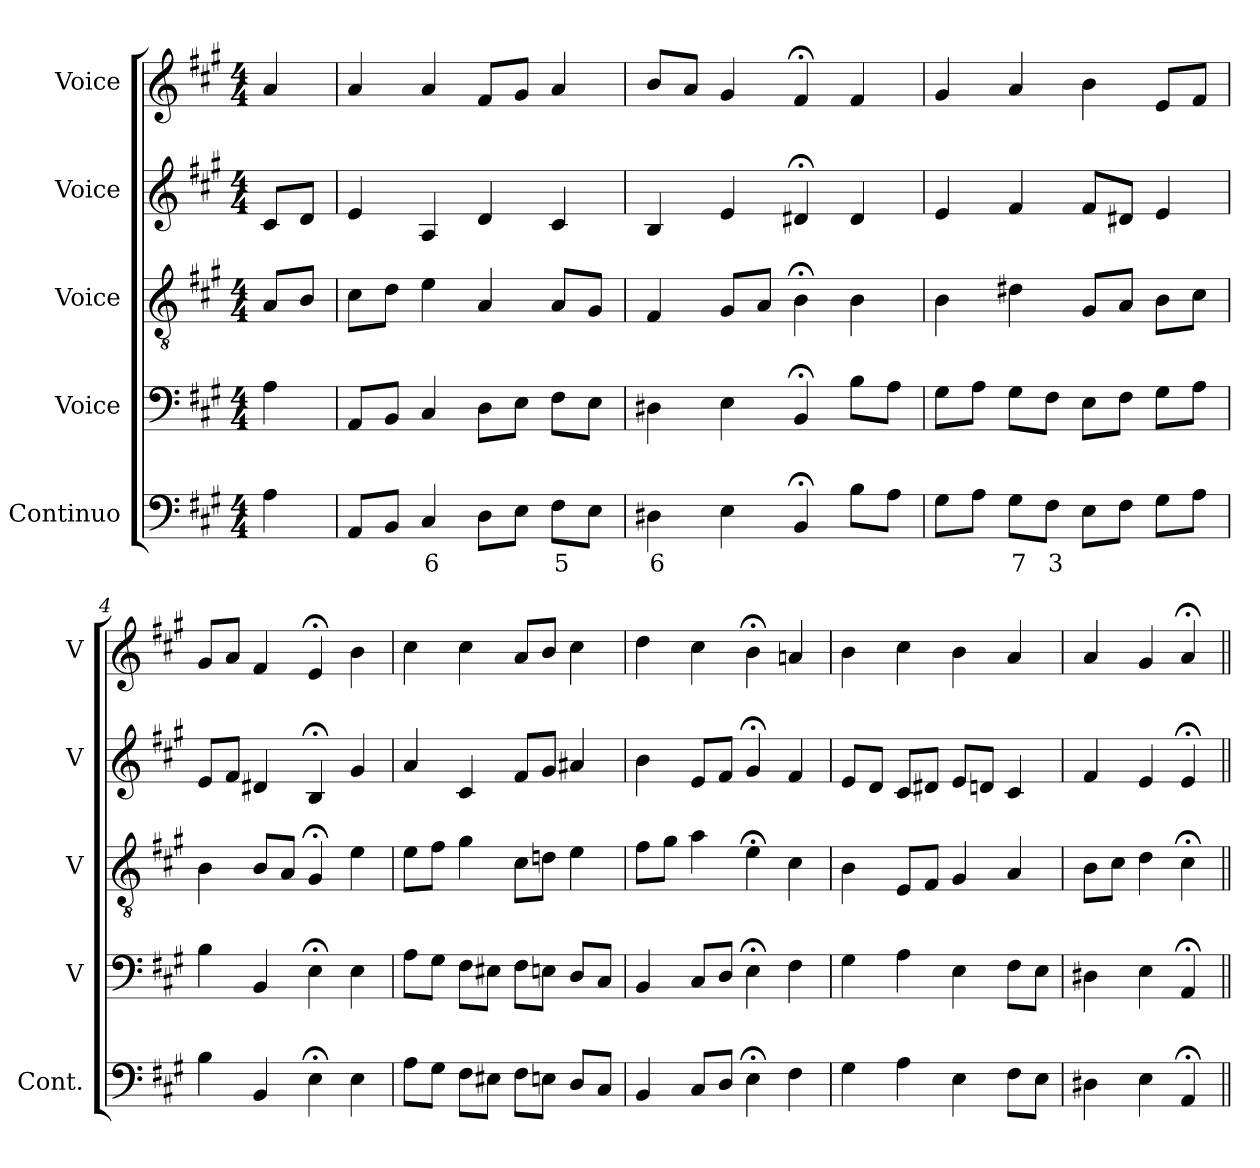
**kern	**text	**kern	**kern	**kern	**kern
*part5	*part5	*part4	*part3	*part2	*part1
*staff5	*staff5	*staff4	*staff3	*staff2	*staff1
*I"Continuo	*	*I"Voice	*I"Voice	*I"Voice	*I"Voice
*I'Cont.	*	*I'V	*I'V	*I'V	*I'V
*clefF4	*	*clefF4	*clefGv2	*clefG2	*clefG2
*ITrd7c12	*	*	*	*	*
*k[f#c#g#]	*	*k[f#c#g#]	*k[f#c#g#]	*k[f#c#g#]	*k[f#c#g#]
*M4/4	*	*M4/4	*M4/4	*M4/4	*M4/4
=	=	=	=	=	=
4AA\	.	4A\	8A/L	8c#/L	4a/
.	.	.	8B/J	8d/J	.
=1	=1	=1	=1	=1	=1
8AAA/L	.	8AA/L	8c#\L	4e/	4a/
8BBB/J	.	8BB/J	8d\J	.	.
!	!LO:LY:b	!	!	!	!
4CC#/	6	4C#/	4e\	4A/	4a/
8DD\L	.	8D\L	4A/	4d/	8f#/L
8EE\J	.	8E\J	.	.	8g#/J
!	!LO:LY:b	!	!	!	!
8FF#\L	5	8F#\L	8A/L	4c#/	4a/
8EE\J	.	8E\J	8G#/J	.	.
=2	=2	=2	=2	=2	=2
!	!LO:LY:b	!	!	!	!
4DD#X\	6	4D#X\	4F#/	4B/	8b/L
.	.	.	.	.	8a/J
4EE\	.	4E\	8G#/L	4e/	4g#/
.	.	.	8A/J	.	.
4BBB;</	.	4BB;</	4B;<\	4d#X;</	4f#;</
8BB\L	.	8B\L	4B\	4d#/	4f#/
8AA\J	.	8A\J	.	.	.
=3	=3	=3	=3	=3	=3
8GG#\L	.	8G#\L	4B\	4e/	4g#/
8AA\J	.	8A\J	.	.	.
!	!LO:LY:b	!	!	!	!
8GG#\L	7	8G#\L	4d#X\	4f#/	4a/
!	!LO:LY:b	!	!	!	!
8FF#\J	3	8F#\J	.	.	.
8EE\L	.	8E\L	8G#/L	8f#/L	4b\
8FF#\J	.	8F#\J	8A/J	8d#X/J	.
8GG#\L	.	8G#\L	8B\L	4e/	8e/L
8AA\J	.	8A\J	8c#\J	.	8f#/J
=4	=4	=4	=4	=4	=4
4BB\	.	4B\	4B\	8e/L	8g#/L
.	.	.	.	8f#/J	8a/J
4BBB/	.	4BB/	8B/L	4d#X/	4f#/
.	.	.	8A/J	.	.
4EE;<\	.	4E;<\	4G#;</	4B;</	4e;</
4EE\	.	4E\	4e\	4g#/	4b\
=5	=5	=5	=5	=5	=5
8AA\L	.	8A\L	8e\L	4a/	4cc#\
8GG#\J	.	8G#\J	8f#\J	.	.
8FF#\L	.	8F#\L	4g#\	4c#/	4cc#\
8EE#X\J	.	8E#X\J	.	.	.
8FF#\L	.	8F#\L	8c#\L	8f#/L	8a/L
8EEn\J	.	8En\J	8dn\J	8g#/J	8b/J
8DD/L	.	8D/L	4e\	4a#X/	4cc#\
8CC#/J	.	8C#/J	.	.	.
=6	=6	=6	=6	=6	=6
4BBB/	.	4BB/	8f#\L	4b\	4dd\
.	.	.	8g#\J	.	.
8CC#/L	.	8C#/L	4a\	8e/L	4cc#\
8DD/J	.	8D/J	.	8f#/J	.
4EE;<\	.	4E;<\	4e;<\	4g#;</	4b;<\
4FF#\	.	4F#\	4c#\	4f#/	4an/
=7	=7	=7	=7	=7	=7
4GG#\	.	4G#\	4B\	8e/L	4b\
.	.	.	.	8d/J	.
4AA\	.	4A\	8E/L	8c#/L	4cc#\
.	.	.	8F#/J	8d#X/J	.
4EE\	.	4E\	4G#/	8e/L	4b\
.	.	.	.	8dn/J	.
8FF#\L	.	8F#\L	4A/	4c#/	4a/
8EE\J	.	8E\J	.	.	.
=8	=8	=8	=8	=8	=8
4DD#X\	.	4D#X\	8B\L	4f#/	4a/
.	.	.	8c#\J	.	.
4EE\	.	4E\	4d\	4e/	4g#/
4AAA;</	.	4AA;</	4c#;<\	4e;</	4a;</
=||	=||	=||	=||	=||	=||
*-	*-	*-	*-	*-	*-
